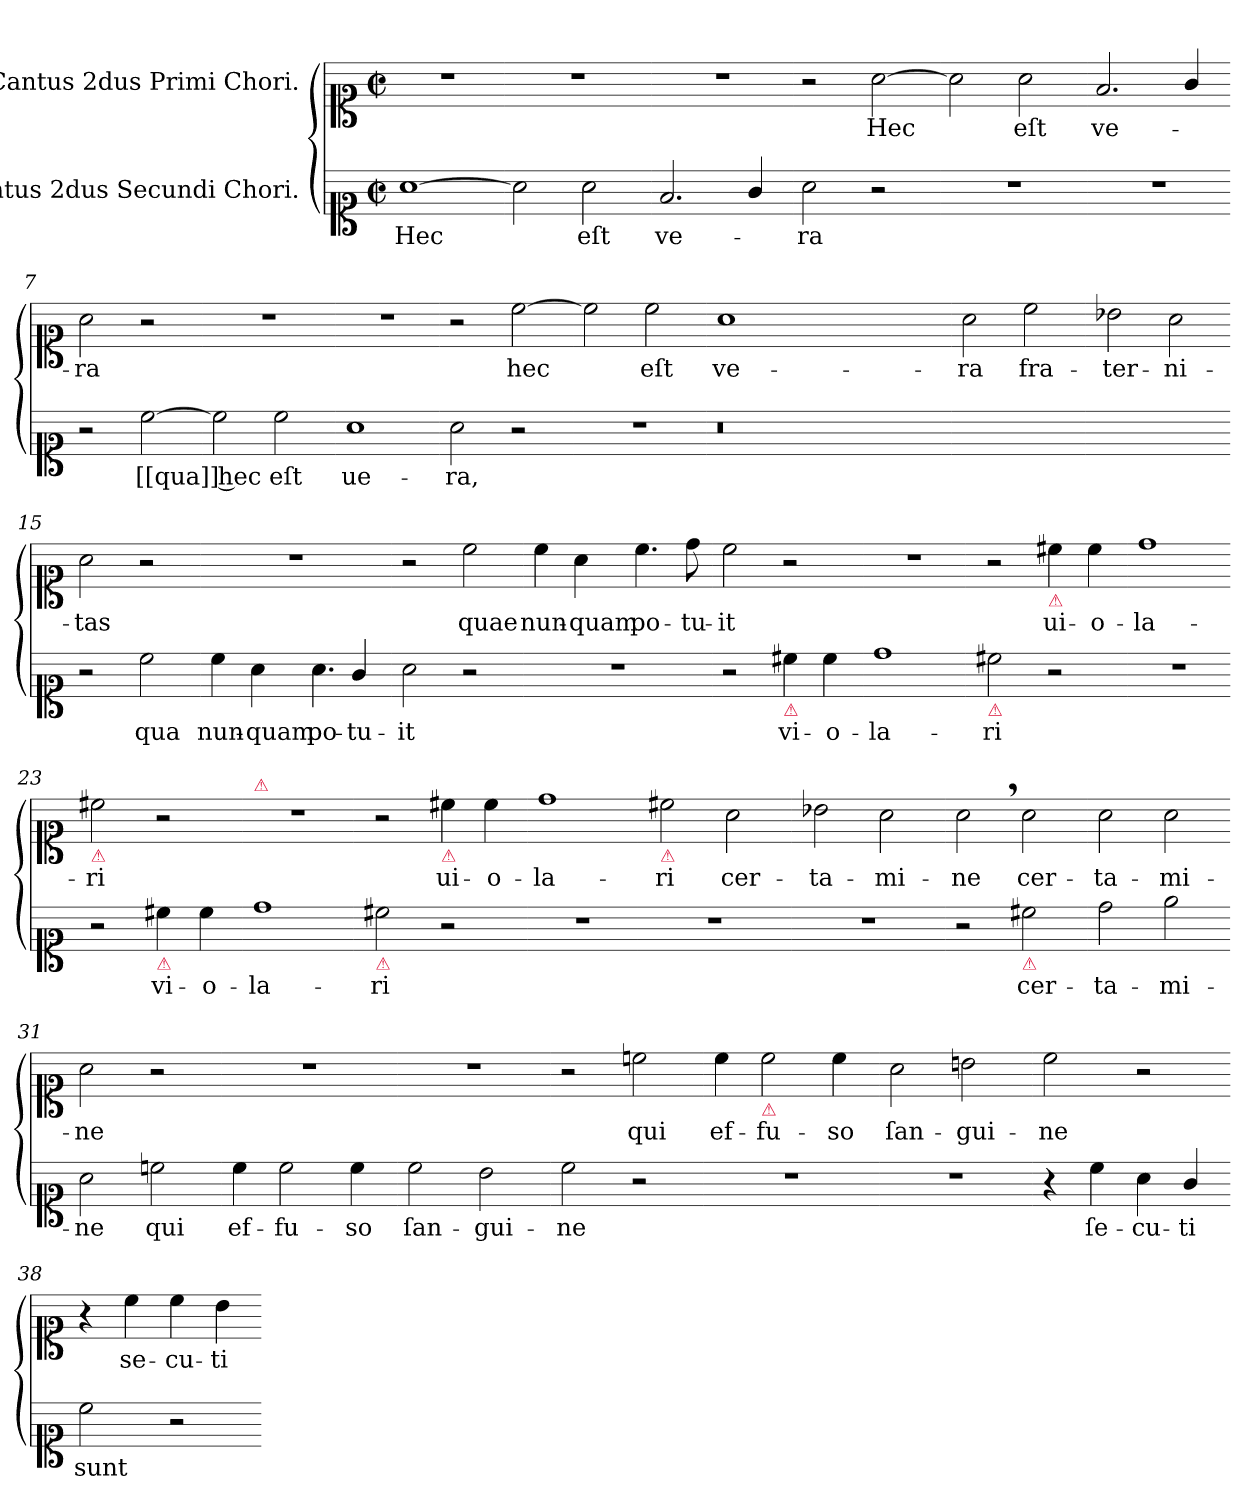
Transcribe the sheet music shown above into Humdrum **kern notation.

**kern	**text	**kern	**text
*part2	*part2	*part1	*part1
*staff2	*staff2	*staff1	*staff1
*I"Cantus 2dus Secundi Chori.	*	*I"Cantus 2dus Primi Chori.	*
*clefC1	*	*clefC1	*
*k[]	*	*k[]	*
*M2/2	*	*M2/2	*
*met(c|)	*	*met(c|)	*
=1	=1	=1	=1
[1a	Hec	1r	.
=2-	=2-	=2-	=2-
2a]	.	1r	.
2a\	eſt	.	.
=3-	=3-	=3-	=3-
2.f/	ve-	1r	.
4g/	.	.	.
=4-	=4-	=4-	=4-
2a\	-ra	2r	.
2r	.	[2a\	Hec
=5-	=5-	=5-	=5-
1r	.	2a\]	.
.	.	2a\	eſt
=6-	=6-	=6-	=6-
1r	.	2.f/	ve-
.	.	4g/	.
=7-	=7-	=7-	=7-
2r	.	2a\	-ra
[2cc\	[[qua]] hec	2r	.
=8-	=8-	=8-	=8-
2cc\]	.	1r	.
2cc\	eſt	.	.
=9-	=9-	=9-	=9-
1a	ue-	1r	.
=10-	=10-	=10-	=10-
2a\	-ra,	2r	.
2r	.	[2cc\	hec
=11-	=11-	=11-	=11-
1r	.	2cc\]	.
.	.	2cc\	eſt
=12-	=12-	=12-	=12-
0.r	.	1a	ve-
.	.	0ryy	.
=13-	=13-	=13-	=13-
1ryy	.	2a\	-ra
.	.	2cc\	fra-
=14-	=14-	=14-	=14-
1ryy	.	2b-X\	-ter-
.	.	2a\	-ni-
=15-	=15-	=15-	=15-
2r	.	2a\	-tas
2cc\	qua	2r	.
=16-	=16-	=16-	=16-
4cc\	nun-	1r	.
4a\	-quam	.	.
!LO:N:vis=4.	!	!	!
4a\	po-	.	.
4g/	-tu-	.	.
=17-	=17-	=17-	=17-
2a\	-it	2r	.
2r	.	2cc\	quae
=18-	=18-	=18-	=18-
1r	.	4cc\	nun-
.	.	4a\	-quam
.	.	4.cc\	po-
.	.	8dd\	-tu-
=19-	=19-	=19-	=19-
2r	.	2cc\	-it
!LO:TX:b:color=crimson:t=⚠	!	!	!
4cc#X\	vi-	2r	.
4cc#\	-o-	.	.
=20-	=20-	=20-	=20-
1dd	-la-	1r	.
=21-	=21-	=21-	=21-
!LO:TX:b:color=crimson:t=⚠	!	!	!
2cc#X\	-ri	2r	.
!	!	!LO:TX:b:color=crimson:t=⚠	!
2r	.	4cc#X\	ui-
.	.	4cc#\	-o-
=22-	=22-	=22-	=22-
1r	.	1dd	-la-
=23-	=23-	=23-	=23-
!	!	!LO:TX:b:color=crimson:t=⚠	!
2r	.	2cc#X\	-ri
!LO:TX:b:color=crimson:t=⚠	!	!	!
4cc#X\	vi-	2r	.
4cc#\	-o-	.	.
=24-	=24-	=24-	=24-
!	!	!LO:TX:a:color=crimson:t=⚠	!
1dd	-la-	1r	.
=25-	=25-	=25-	=25-
!LO:TX:b:color=crimson:t=⚠	!	!	!
2cc#X\	-ri	2r	.
!	!	!LO:TX:b:color=crimson:t=⚠	!
2r	.	4cc#X\	ui-
.	.	4cc#\	-o-
=26-	=26-	=26-	=26-
1r	.	1dd	-la-
=27-	=27-	=27-	=27-
!	!	!LO:TX:b:color=crimson:t=⚠	!
1r	.	2cc#X\	-ri
.	.	2a\	cer-
=28-	=28-	=28-	=28-
1r	.	2b-X\	-ta-
.	.	2a\	-mi-
=29-	=29-	=29-	=29-
2r	.	2a,<\	-ne
!LO:TX:b:color=crimson:t=⚠	!	!	!
2cc#X\	cer-	2a\	cer-
=30-	=30-	=30-	=30-
2dd\	-ta-	2a\	-ta-
2ee\	-mi-	2a\	-mi-
=31-	=31-	=31-	=31-
2a\	-ne	2a\	-ne
2ccn\	qui	2r	.
=32-	=32-	=32-	=32-
4cc\	ef-	1r	.
2cc\	-fu-	.	.
4cc\	-so	.	.
=33-	=33-	=33-	=33-
2cc\	ſan-	1r	.
2b\	-gui-	.	.
=34-	=34-	=34-	=34-
2cc\	-ne	2r	.
2r	.	2ccn\	qui
=35-	=35-	=35-	=35-
1r	.	4cc\	ef-
!	!	!LO:TX:b:color=crimson:t=⚠	!
.	.	2cc\	-fu-
.	.	4cc\	-so
=36-	=36-	=36-	=36-
1r	.	2a\	ſan-
.	.	2bn\	-gui-
=37-	=37-	=37-	=37-
4r	.	2cc\	-ne
4cc\	ſe-	.	.
4a\	-cu-	2r	.
4g/	-ti	.	.
=38-	=38-	=38-	=38-
2cc\	sunt	4r	.
.	.	4cc\	se-
2r	.	4cc\	-cu-
.	.	4b\	-ti
=-	=-	=-	=-
*-	*-	*-	*-
